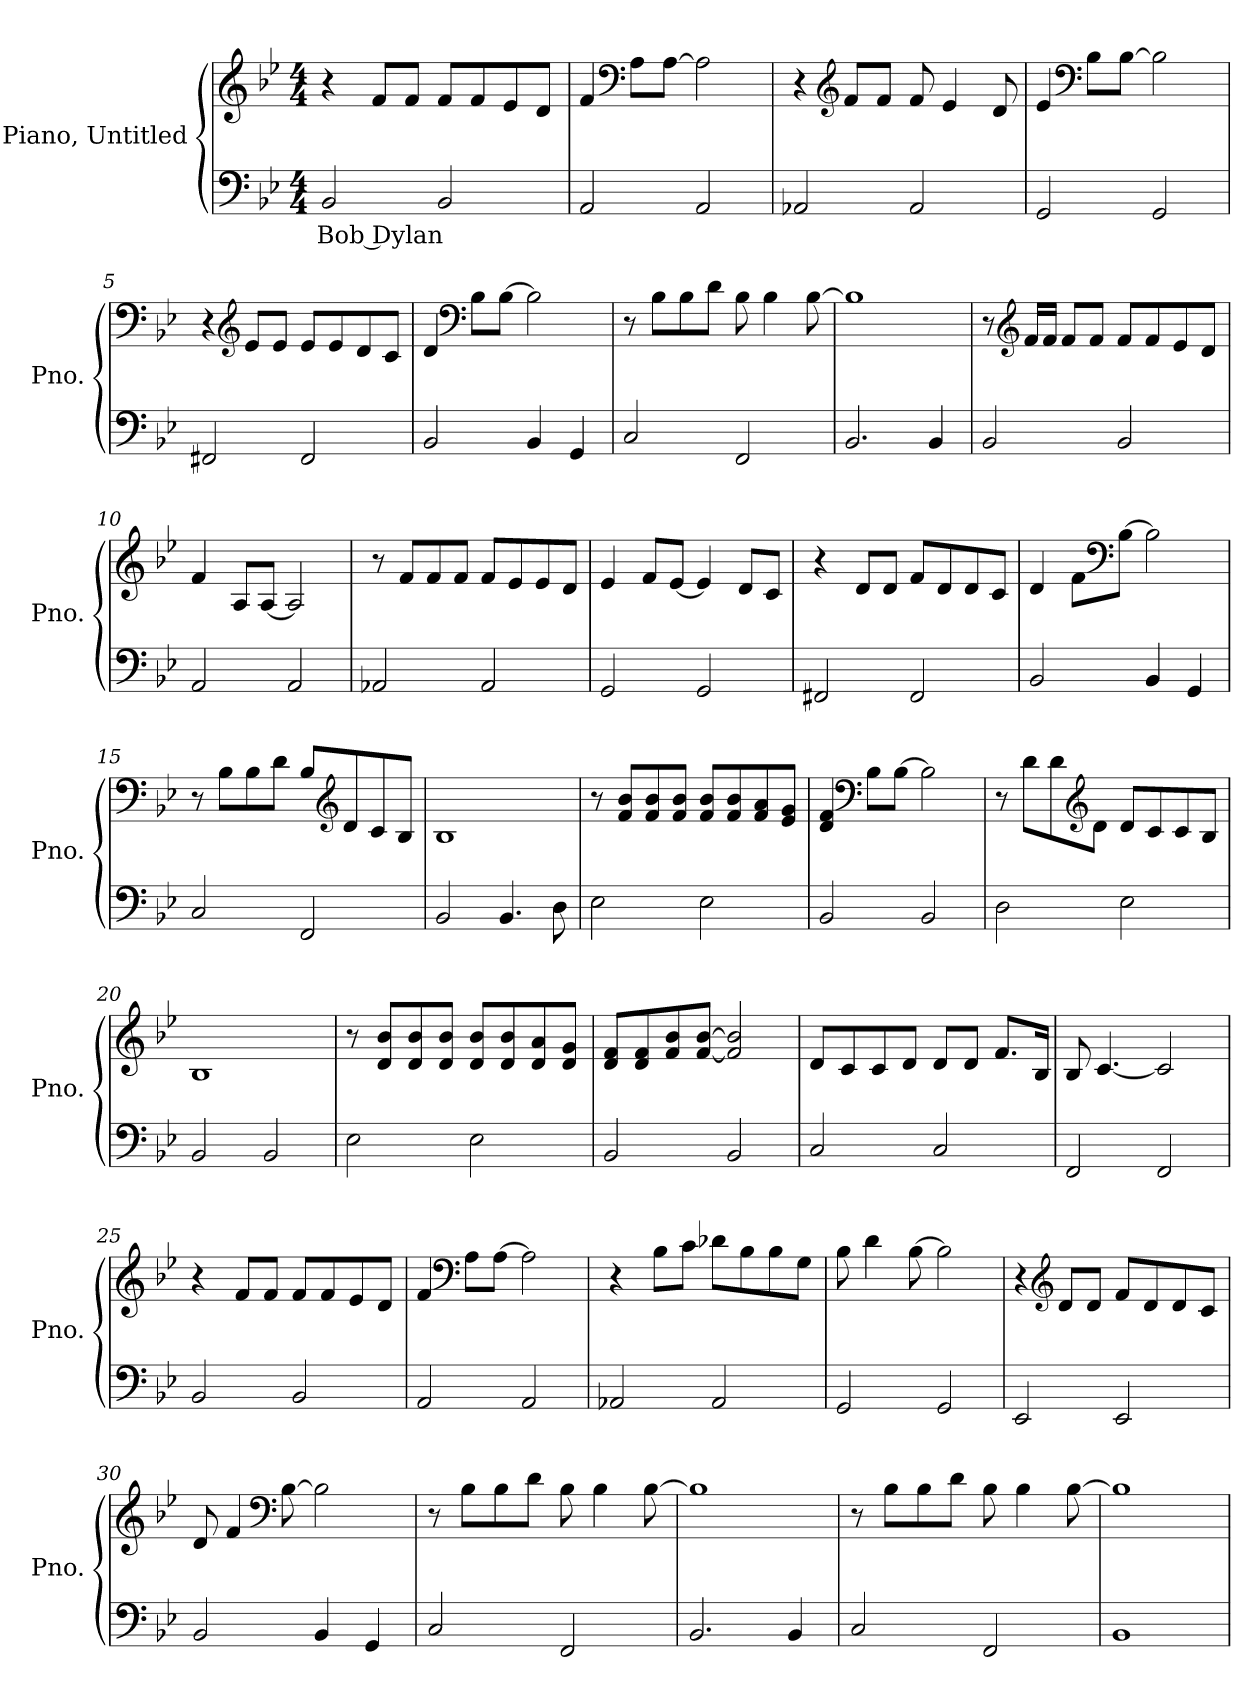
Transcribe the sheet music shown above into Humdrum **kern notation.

**kern	**text	**kern
*part2	*part2	*part1
*staff2	*staff2	*staff1
*I"Piano, Untitled	*	*I"Piano, Untitled
*I'Pno.	*	*I'Pno.
*clefF4	*	*clefG2
*k[b-e-]	*	*k[b-e-]
*M4/4	*	*M4/4
*MM100	*	*MM100
=1	=1	=1
!	!LO:LY:b	!
2BB-/	Bob Dylan	4r
.	.	8f/L
.	.	8f/J
2BB-/	.	8f/L
.	.	8f/
.	.	8e-/
.	.	8d/J
=2	=2	=2
2AA/	.	4f/
*	*	*clefF4
.	.	8A\L
.	.	[8A\J
2AA/	.	2A\]
=3	=3	=3
2AA-X/	.	4r
*	*	*clefG2
.	.	8f/L
.	.	8f/J
2AA-/	.	8f/
.	.	4e-/
.	.	8d/
=4	=4	=4
2GG/	.	4e-/
*	*	*clefF4
.	.	8B-\L
.	.	[8B-\J
2GG/	.	2B-\]
!!LO:LB:g=z
=5	=5	=5
2FF#X/	.	4r
*	*	*clefG2
.	.	8e-/L
.	.	8e-/J
2FF#/	.	8e-/L
.	.	8e-/
.	.	8d/
.	.	8c/J
=6	=6	=6
2BB-/	.	4d/
*	*	*clefF4
.	.	8B-\L
.	.	[8B-\J
4BB-/	.	2B-\]
4GG/	.	.
=7	=7	=7
2C/	.	8r
.	.	8B-\L
.	.	8B-\
.	.	8d\J
2FF/	.	8B-\
.	.	4B-\
.	.	[8B-\
=8	=8	=8
2.BB-/	.	1B-]
4BB-/	.	.
=9	=9	=9
2BB-/	.	8r
*	*	*clefG2
.	.	16f/LL
.	.	16f/JJ
.	.	8f/L
.	.	8f/J
2BB-/	.	8f/L
.	.	8f/
.	.	8e-/
.	.	8d/J
!!LO:LB:g=z
=10	=10	=10
2AA/	.	4f/
.	.	8A/L
.	.	[8A/J
2AA/	.	2A/]
=11	=11	=11
2AA-X/	.	8r
.	.	8f/L
.	.	8f/
.	.	8f/J
2AA-/	.	8f/L
.	.	8e-/
.	.	8e-/
.	.	8d/J
=12	=12	=12
2GG/	.	4e-/
.	.	8f/L
.	.	[8e-/J
2GG/	.	4e-/]
.	.	8d/L
.	.	8c/J
=13	=13	=13
2FF#X/	.	4r
.	.	8d/L
.	.	8d/J
2FF#/	.	8f/L
.	.	8d/
.	.	8d/
.	.	8c/J
=14	=14	=14
2BB-/	.	4d/
.	.	8f\L
*	*	*clefF4
.	.	[8B-\J
4BB-/	.	2B-\]
4GG/	.	.
!!LO:LB:g=z
=15	=15	=15
2C/	.	8r
.	.	8B-\L
.	.	8B-\
.	.	8d\J
2FF/	.	8B-/L
*	*	*clefG2
.	.	8d/
.	.	8c/
.	.	8B-/J
=16	=16	=16
2BB-/	.	1B-
4.BB-/	.	.
8D\	.	.
=17	=17	=17
2E-\	.	8r
.	.	8f/ 8b-/L
.	.	8f/ 8b-/
.	.	8f/ 8b-/J
2E-\	.	8f/ 8b-/L
.	.	8f/ 8b-/
.	.	8f/ 8a/
.	.	8e-/ 8g/J
=18	=18	=18
2BB-/	.	4d/ 4f/
*	*	*clefF4
.	.	8B-\L
.	.	[8B-\J
2BB-/	.	2B-\]
=19	=19	=19
2D\	.	8r
.	.	8d\L
.	.	8d\
*	*	*clefG2
.	.	8d\J
2E-\	.	8d/L
.	.	8c/
.	.	8c/
.	.	8B-/J
!!LO:LB:g=z
=20	=20	=20
2BB-/	.	1B-
2BB-/	.	.
=21	=21	=21
2E-\	.	8r
.	.	8d/ 8b-/L
.	.	8d/ 8b-/
.	.	8d/ 8b-/J
2E-\	.	8d/ 8b-/L
.	.	8d/ 8b-/
.	.	8d/ 8a/
.	.	8d/ 8g/J
=22	=22	=22
2BB-/	.	8d/ 8f/L
.	.	8d/ 8f/
.	.	8f/ 8b-/
.	.	[8f/ [8b-/J
2BB-/	.	2f/] 2b-/]
=23	=23	=23
2C/	.	8d/L
.	.	8c/
.	.	8c/
.	.	8d/J
2C/	.	8d/L
.	.	8d/J
.	.	8.f/L
.	.	16B-/Jk
=24	=24	=24
2FF/	.	8B-/
.	.	[4.c/
2FF/	.	2c/]
=25	=25	=25
2BB-/	.	4r
.	.	8f/L
.	.	8f/J
2BB-/	.	8f/L
.	.	8f/
.	.	8e-/
.	.	8d/J
!!LO:LB:g=z
=26	=26	=26
2AA/	.	4f/
*	*	*clefF4
.	.	8A\L
.	.	[8A\J
2AA/	.	2A\]
=27	=27	=27
2AA-X/	.	4r
.	.	8B-\L
.	.	8c\J
2AA-/	.	8d-X\L
.	.	8B-\
.	.	8B-\
.	.	8G\J
=28	=28	=28
2GG/	.	8B-\
.	.	4d\
.	.	[8B-\
2GG/	.	2B-\]
=29	=29	=29
2EE-/	.	4r
*	*	*clefG2
.	.	8d/L
.	.	8d/J
2EE-/	.	8f/L
.	.	8d/
.	.	8d/
.	.	8c/J
=30	=30	=30
2BB-/	.	8d/
.	.	4f/
*	*	*clefF4
.	.	[8B-\
4BB-/	.	2B-\]
4GG/	.	.
!!LO:PB:g=z
=31	=31	=31
2C/	.	8r
.	.	8B-\L
.	.	8B-\
.	.	8d\J
2FF/	.	8B-\
.	.	4B-\
.	.	[8B-\
=32	=32	=32
2.BB-/	.	1B-]
4BB-/	.	.
=33	=33	=33
2C/	.	8r
.	.	8B-\L
.	.	8B-\
.	.	8d\J
2FF/	.	8B-\
.	.	4B-\
.	.	[8B-\
=34	=34	=34
1BB-	.	1B-]
=	=	=
*-	*-	*-
